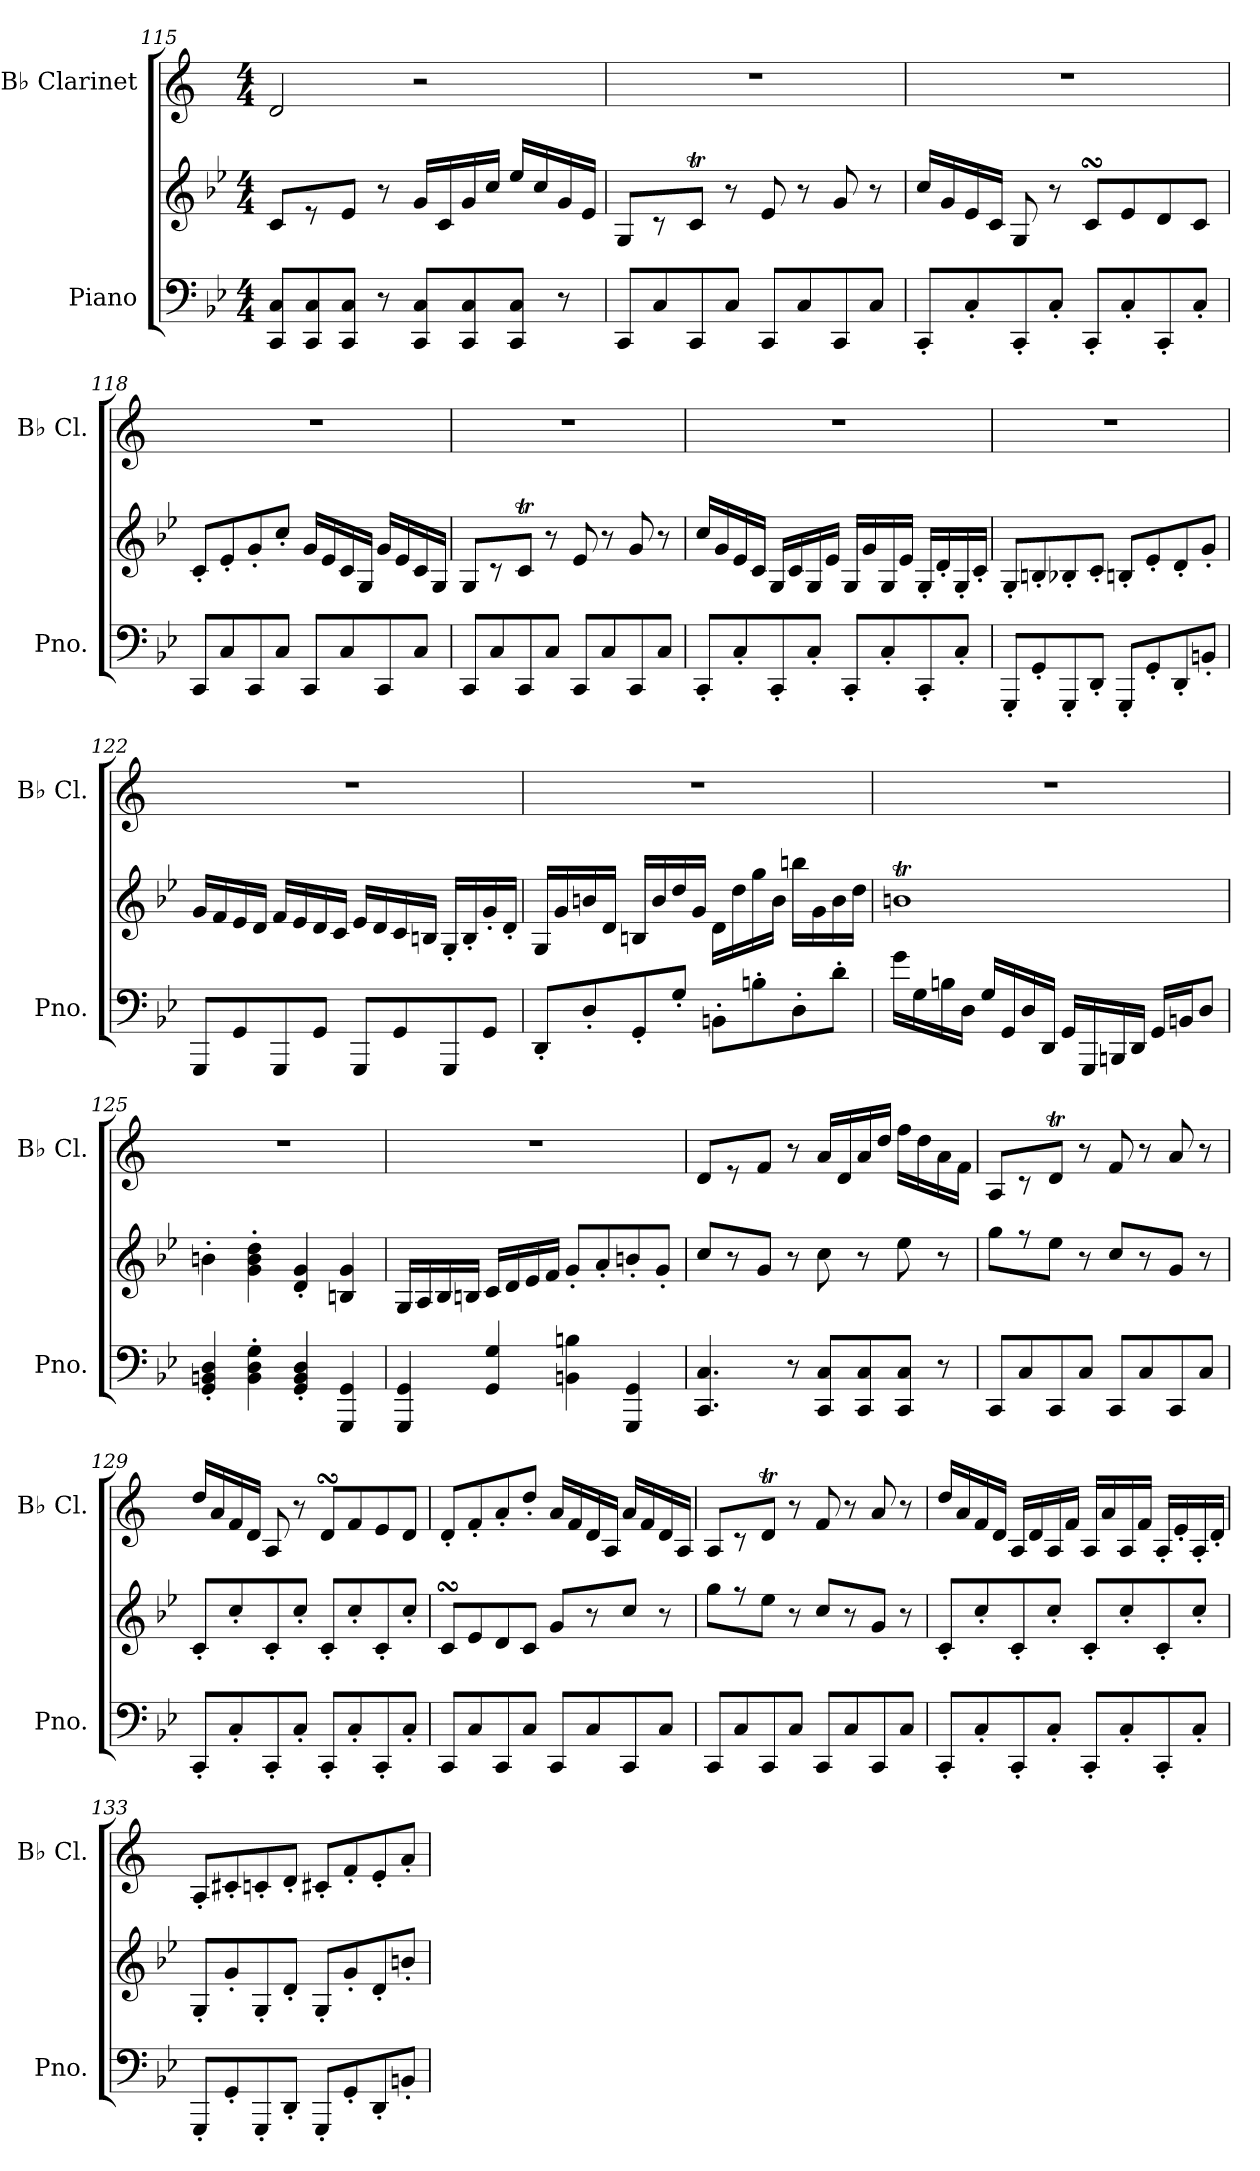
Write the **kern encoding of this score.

**kern	**kern	**kern
*part2	*part2	*part1
*staff3	*staff2	*staff1
*I"Piano	*	*I"B♭ Clarinet
*I'Pno.	*	*I'B♭ Cl.
!!LO:LB:g=z
*clefF4	*clefG2	*clefG2
*	*	*ITrd1c2
*k[b-e-]	*k[b-e-]	*k[b-e-]
*M4/4	*M4/4	*M4/4
=115	=115	=115
8CC/ 8C/L	8c/L	2c/
8CC/ 8C/	8r	.
8CC/ 8C/J	8e-/J	.
8r	8r	.
8CC/ 8C/L	16g/LL	2r
.	16c/	.
8CC/ 8C/	16g/	.
.	16cc/JJ	.
8CC/ 8C/J	16ee-/LL	.
.	16cc/	.
8r	16g/	.
.	16e-/JJ	.
=116	=116	=116
8CC/L	8G/L	1r
8C/	8r	.
8CC/	8cT/J	.
8C/J	8r	.
8CC/L	8e-/	.
8C/	8r	.
8CC/	8g/	.
8C/J	8r	.
=117	=117	=117
8CC'/L	16cc/LL	1r
.	16g/	.
8C'/	16e-/	.
.	16c/JJ	.
8CC'/	8G/	.
8C'/J	8r	.
8CC'/L	8csSSS/L	.
8C'/	8e-/	.
8CC'/	8d/	.
8C'/J	8c/J	.
!!LO:LB:g=z
=118	=118	=118
8CC/L	8c'/L	1r
8C/	8e-'/	.
8CC/	8g'/	.
8C/J	8cc'/J	.
8CC/L	16g/LL	.
.	16e-/	.
8C/	16c/	.
.	16G/JJ	.
8CC/	16g/LL	.
.	16e-/	.
8C/J	16c/	.
.	16G/JJ	.
=119	=119	=119
8CC/L	8G/L	1r
8C/	8r	.
8CC/	8cT/J	.
8C/J	8r	.
8CC/L	8e-/	.
8C/	8r	.
8CC/	8g/	.
8C/J	8r	.
=120	=120	=120
8CC'/L	16cc/LL	1r
.	16g/	.
8C'/	16e-/	.
.	16c/JJ	.
8CC'/	16G/LL	.
.	16c/	.
8C'/J	16G/	.
.	16e-/JJ	.
8CC'/L	16G/LL	.
.	16g/	.
8C'/	16G/	.
.	16e-/JJ	.
8CC'/	16G'/LL	.
.	16d'/	.
8C'/J	16G'/	.
.	16c'/JJ	.
!!LO:LB:g=z
=121	=121	=121
8GGG'/L	8G'/L	1r
8GG'/	8Bn'/	.
8GGG'/	8B-X'/	.
8DD'/J	8c'/J	.
8GGG'/L	8Bn'/L	.
8GG'/	8e-'/	.
8DD'/	8d'/	.
8BBn'/J	8g'/J	.
=122	=122	=122
8GGG/L	16g/LL	1r
.	16f/	.
8GG/	16e-/	.
.	16d/JJ	.
8GGG/	16f/LL	.
.	16e-/	.
8GG/J	16d/	.
.	16c/JJ	.
8GGG/L	16e-/LL	.
.	16d/	.
8GG/	16c/	.
.	16Bn/JJ	.
8GGG/	16G'/LL	.
.	16B'/	.
8GG/J	16g'/	.
.	16d'/JJ	.
!!LO:PB:g=z
=123	=123	=123
8DD'/L	16G/LL	1r
.	16g/	.
8D'/	16bn/	.
.	16d/JJ	.
8GG'/	16Bn/LL	.
.	16b/	.
8G'/J	16dd/	.
.	16g/JJ	.
8BBn'\L	16d\LL	.
.	16dd\	.
8Bn'\	16gg\	.
.	16b\JJ	.
8D'\	16bbn\LL	.
.	16g\	.
8d'\J	16b\	.
.	16dd\JJ	.
=124	=124	=124
16g\LL	1bnt	1r
16G\	.	.
16Bn\	.	.
16D\JJ	.	.
16G/LL	.	.
16GG/	.	.
16D/	.	.
16DD/JJ	.	.
16GG/LL	.	.
16GGG/	.	.
16BBBn/	.	.
16DD/JJ	.	.
16GG/LL	.	.
16BBn/J	.	.
8D/J	.	.
=125	=125	=125
4GG/' 4BBn/' 4D/'	4bn'\	1r
4BB\' 4D\' 4G\'	4g\' 4b\' 4dd\'	.
4GG/' 4BB/' 4D/'	4d/' 4g/'	.
4GGG/ 4GG/	4Bn/ 4g/	.
!!LO:LB:g=z
=126	=126	=126
4GGG/ 4GG/	16G/LL	1r
.	16A/	.
.	16B-/	.
.	16Bn/JJ	.
4GG/ 4G/	16c/LL	.
.	16d/	.
.	16e-/	.
.	16f/JJ	.
4BBn\ 4Bn\	8g'/L	.
.	8a'/	.
4GGG/ 4GG/	8bn'/	.
.	8g'/J	.
=127	=127	=127
4.CC/ 4.C/	8cc/L	8c/L
.	8r	8r
.	8g/J	8e-/J
8r	8r	8r
8CC/ 8C/L	8cc\	16g/LL
.	.	16c/
8CC/ 8C/	8r	16g/
.	.	16cc/JJ
8CC/ 8C/J	8ee-\	16ee-\LL
.	.	16cc\
8r	8r	16g\
.	.	16e-\JJ
=128	=128	=128
8CC/L	8gg\L	8G/L
8C/	8r	8r
8CC/	8ee-\J	8cT/J
8C/J	8r	8r
8CC/L	8cc/L	8e-/
8C/	8r	8r
8CC/	8g/J	8g/
8C/J	8r	8r
!!LO:LB:g=z
=129	=129	=129
8CC'/L	8c'/L	16cc/LL
.	.	16g/
8C'/	8cc'/	16e-/
.	.	16c/JJ
8CC'/	8c'/	8G/
8C'/J	8cc'/J	8r
8CC'/L	8c'/L	8csSSS/L
8C'/	8cc'/	8e-/
8CC'/	8c'/	8d/
8C'/J	8cc'/J	8c/J
=130	=130	=130
8CC/L	8csSSS/L	8c'/L
8C/	8e-/	8e-'/
8CC/	8d/	8g'/
8C/J	8c/J	8cc'/J
8CC/L	8g/L	16g/LL
.	.	16e-/
8C/	8r	16c/
.	.	16G/JJ
8CC/	8cc/J	16g/LL
.	.	16e-/
8C/J	8r	16c/
.	.	16G/JJ
=131	=131	=131
8CC/L	8gg\L	8G/L
8C/	8r	8r
8CC/	8ee-\J	8cT/J
8C/J	8r	8r
8CC/L	8cc/L	8e-/
8C/	8r	8r
8CC/	8g/J	8g/
8C/J	8r	8r
!!LO:LB:g=z
=132	=132	=132
8CC'/L	8c'/L	16cc/LL
.	.	16g/
8C'/	8cc'/	16e-/
.	.	16c/JJ
8CC'/	8c'/	16G/LL
.	.	16c/
8C'/J	8cc'/J	16G/
.	.	16e-/JJ
8CC'/L	8c'/L	16G/LL
.	.	16g/
8C'/	8cc'/	16G/
.	.	16e-/JJ
8CC'/	8c'/	16G'/LL
.	.	16d'/
8C'/J	8cc'/J	16G'/
.	.	16c'/JJ
=133	=133	=133
8GGG'/L	8G'/L	8G'/L
8GG'/	8g'/	8Bn'/
8GGG'/	8G'/	8B-X'/
8DD'/J	8d'/J	8c'/J
8GGG'/L	8G'/L	8Bn'/L
8GG'/	8g'/	8e-'/
8DD'/	8d'/	8d'/
8BBn'/J	8bn'/J	8g'/J
=	=	=
*-	*-	*-
